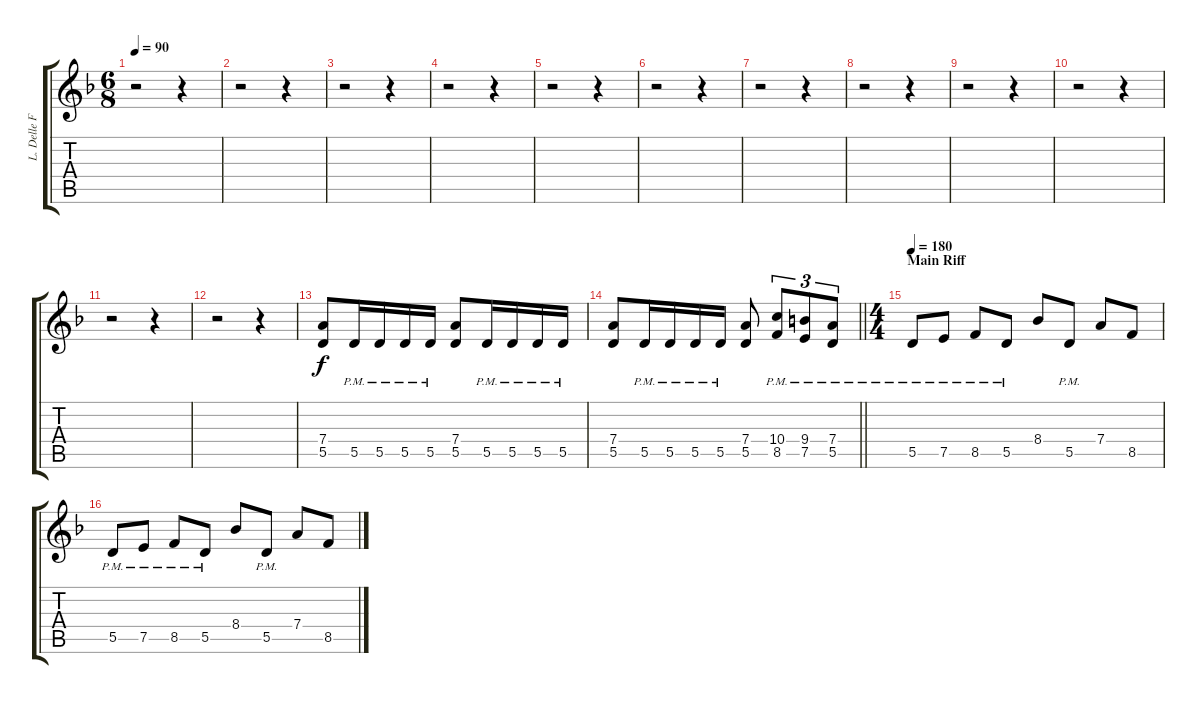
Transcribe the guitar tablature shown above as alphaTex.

\track ("L. Delle Fave (Dist. Guitar L)" "L. Delle F") {instrument overdrivenguitar}
\staff {score tabs}
\tuning (E4 B3 G3 D3 A2 E2) {hide}
\ts (6 8)
\tempo 90
\clef g2
\ks dminor
r.2{dy f} r.4 |
r.2 r.4 |
r.2 r.4 |
r.2 r.4 |
r.2 r.4 |
r.2 r.4 |
r.2 r.4 |
r.2 r.4 |
r.2 r.4 |
r.2 r.4 |
r.2 r.4 |
r.2 r.4 |
(7.4 5.5).8 5.5{pm}.16 5.5{pm}.16 5.5{pm}.16 5.5{pm}.16 (7.4 5.5).8 5.5{pm}.16 5.5{pm}.16 5.5{pm}.16 5.5{pm}.16 |
\barLineRight lightlight
(7.4 5.5).8 5.5{pm}.16 5.5{pm}.16 5.5{pm}.16 5.5{pm}.16 (7.4 5.5).8 (10.4{pm} 8.5{pm}).8{tu (3 2)} (9.4{pm} 7.5{pm}).8{tu (3 2)} (7.4{pm} 5.5{pm}).8{tu (3 2)} |
\ts (4 4)
\section ("" "Main Riff")
\tempo 180
5.5{pm}.8 7.5{pm}.8 8.5{pm}.8 5.5{pm}.8 8.4.8 5.5{pm}.8 7.4.8 8.5.8 |
5.5{pm}.8 7.5{pm}.8 8.5{pm}.8 5.5{pm}.8 8.4.8 5.5{pm}.8 7.4.8 8.5.8
